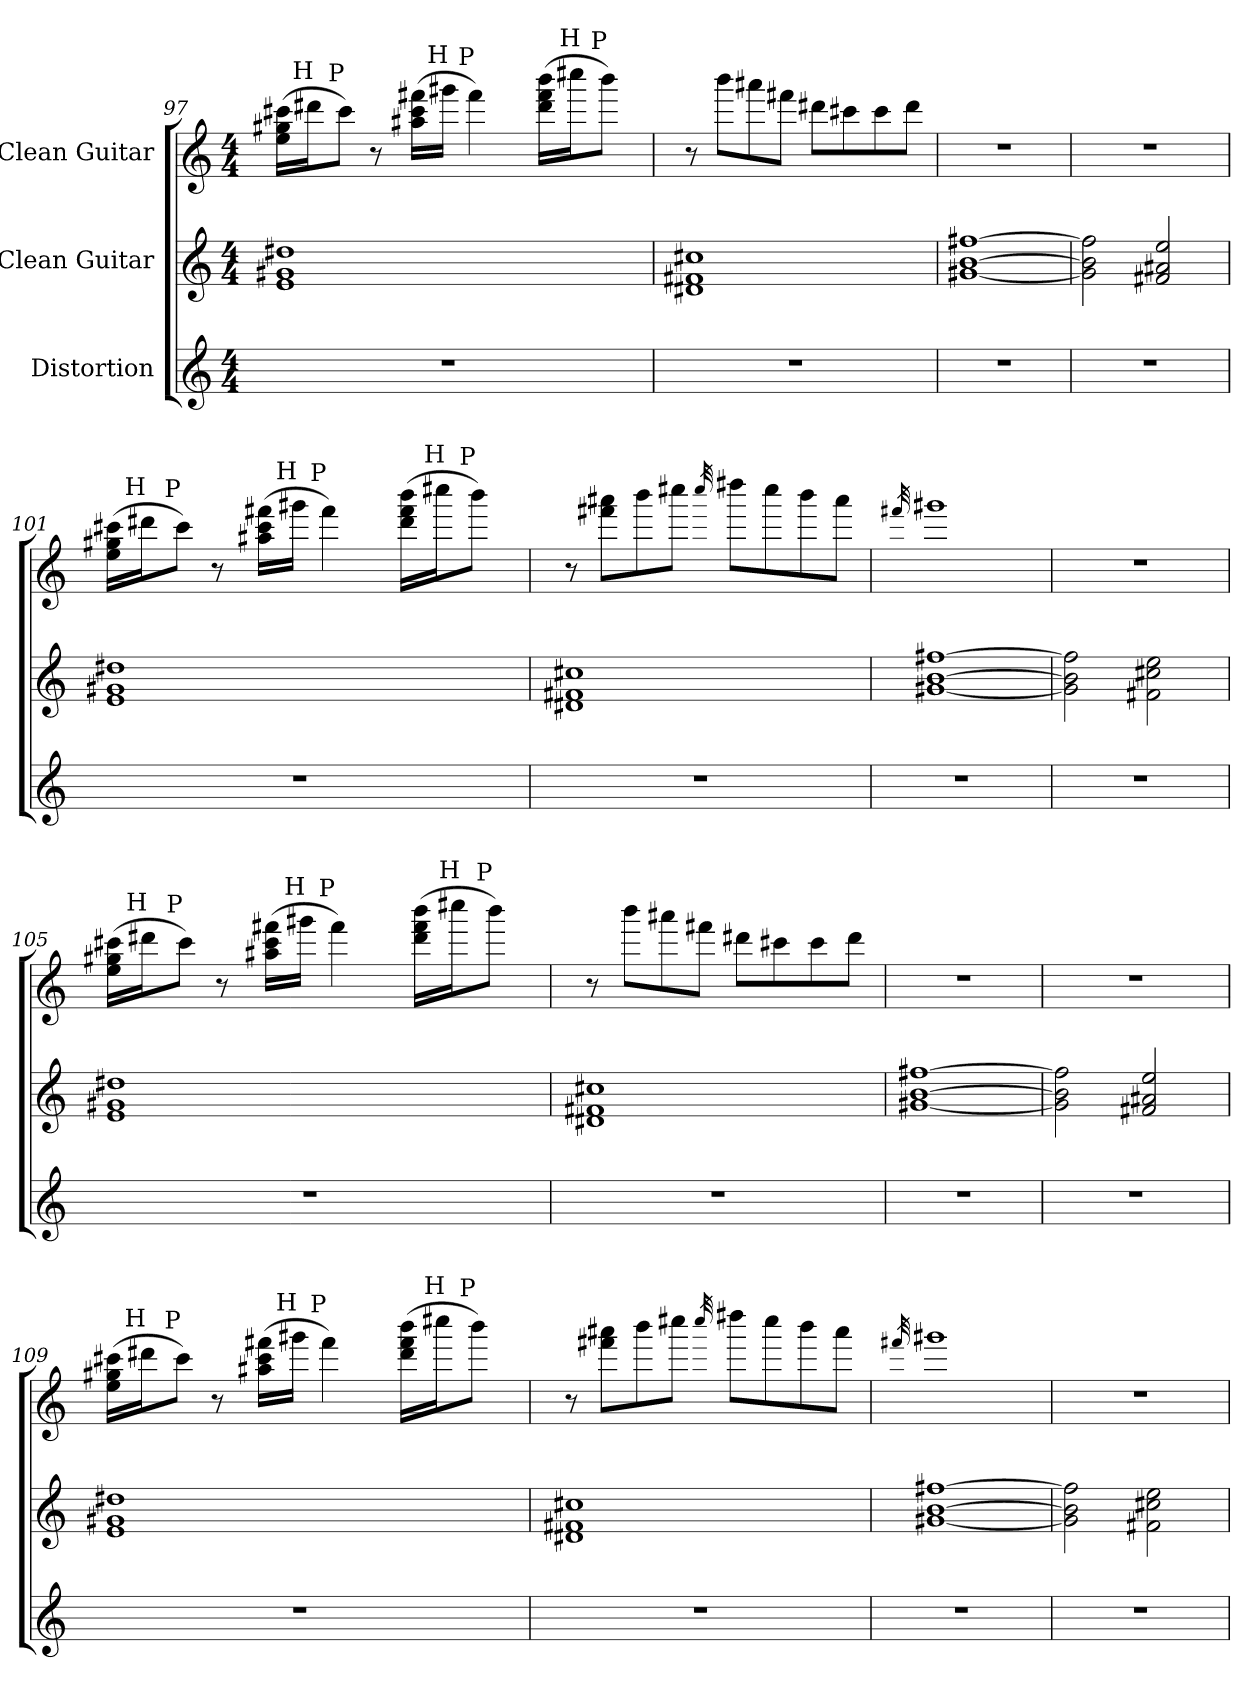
**kern	**kern	**kern
*part3	*part2	*part1
*staff3	*staff2	*staff1
*I"Distortion	*I"Clean Guitar	*I"Clean Guitar
*clefG2	*clefG2	*clefG2
*ITrd7c12	*ITrd7c12	*ITrd7c12
*k[]	*k[]	*k[]
*C:	*C:	*C:
*M4/4	*M4/4	*M4/4
=97	=97	=97
*	*	*^
*	*	*	*^
*	*	*	*	*^
*	*	*	*	*	*^
*	*	*	*	*	*	*^
*	*	*	*	*	*	*	*^
1r	1E 1G#X 1d#X	(16e\ 16g#X\ 16cc#X\LL	24ryy	12ryy	3ryy	3ryy	3%2ryy	3%2ryy
!	!	!	!LO:TX:a:t=H	!	!	!	!	!
.	.	.	3%2ryy	.	.	.	.	.
.	.	16dd#X\J	.	.	.	.	.	.
.	.	.	.	48ryy	.	.	.	.
!	!	!	!	!LO:TX:a:t=P	!	!	!	!
.	.	.	.	3%2ryy	.	.	.	.
.	.	8cc#\J)	.	.	.	.	.	.
.	.	8r	.	.	.	.	.	.
.	.	.	.	.	12ryy	12..ryy	.	.
.	.	(16a#X\ 16cc#\ 16ff#X\LL	.	.	.	.	.	.
!	!	!	!	!	!LO:TX:a:t=H	!	!	!
.	.	.	.	.	3..ryy	.	.	.
.	.	16gg#X\JJ	.	.	.	.	.	.
!	!	!	!	!	!	!LO:TX:a:t=P	!	!
.	.	.	.	.	.	3ryy	.	.
.	.	4ff#\)	.	.	.	.	.	.
.	.	.	.	.	.	.	12.ryy	6ryy
.	.	.	6..ryy	.	.	.	.	.
.	.	(16dd#\ 16ff#\ 16bb\LL	.	.	.	.	.	.
.	.	.	.	6ryy	.	.	.	.
!	!	!	!	!	!	!	!LO:TX:a:t=H	!
.	.	.	.	.	.	.	6ryy	.
.	.	16ccc#X\J	.	.	.	6ryy	.	.
.	.	.	.	.	.	.	.	48ryy
!	!	!	!	!	!	!	!	!LO:TX:a:t=P
.	.	.	.	.	.	.	.	12..ryy
.	.	8bb\J)	.	.	.	.	.	.
.	.	.	.	24.ryy	.	.	.	.
.	.	.	.	.	.	.	24ryy	.
.	.	.	.	.	.	48ryy	.	.
*	*	*v	*v	*v	*v	*v	*v	*v
!!LO:PB:g=z
=98	=98	=98
1r	1D#X 1F#X 1c#X	8r
.	.	8bb\L
.	.	8aa#X\
.	.	8ff#X\J
.	.	8dd#X\L
.	.	8cc#X\
.	.	8cc#\
.	.	8dd#\J
=99	=99	=99
1r	[1G#X [1B [1f#X	1r
=100	=100	=100
1r	2G#\] 2B\] 2f#\]	1r
.	2F#X/ 2A#X/ 2e/	.
=101	=101	=101
*	*	*^
*	*	*	*^
*	*	*	*	*^
*	*	*	*	*	*^
*	*	*	*	*	*	*^
*	*	*	*	*	*	*	*^
1r	1E 1G#X 1d#X	(16e\ 16g#X\ 16cc#X\LL	24ryy	12ryy	3ryy	3ryy	3%2ryy	3%2ryy
!	!	!	!LO:TX:a:t=H	!	!	!	!	!
.	.	.	3%2ryy	.	.	.	.	.
.	.	16dd#X\J	.	.	.	.	.	.
.	.	.	.	48ryy	.	.	.	.
!	!	!	!	!LO:TX:a:t=P	!	!	!	!
.	.	.	.	3%2ryy	.	.	.	.
.	.	8cc#\J)	.	.	.	.	.	.
.	.	8r	.	.	.	.	.	.
.	.	.	.	.	12ryy	12..ryy	.	.
.	.	(16a#X\ 16cc#\ 16ff#X\LL	.	.	.	.	.	.
!	!	!	!	!	!LO:TX:a:t=H	!	!	!
.	.	.	.	.	3..ryy	.	.	.
.	.	16gg#X\JJ	.	.	.	.	.	.
!	!	!	!	!	!	!LO:TX:a:t=P	!	!
.	.	.	.	.	.	3ryy	.	.
.	.	4ff#\)	.	.	.	.	.	.
.	.	.	.	.	.	.	12.ryy	6ryy
.	.	.	6..ryy	.	.	.	.	.
.	.	(16dd#\ 16ff#\ 16bb\LL	.	.	.	.	.	.
.	.	.	.	6ryy	.	.	.	.
!	!	!	!	!	!	!	!LO:TX:a:t=H	!
.	.	.	.	.	.	.	6ryy	.
.	.	16ccc#X\J	.	.	.	6ryy	.	.
.	.	.	.	.	.	.	.	48ryy
!	!	!	!	!	!	!	!	!LO:TX:a:t=P
.	.	.	.	.	.	.	.	12..ryy
.	.	8bb\J)	.	.	.	.	.	.
.	.	.	.	24.ryy	.	.	.	.
.	.	.	.	.	.	.	24ryy	.
.	.	.	.	.	.	48ryy	.	.
*	*	*v	*v	*v	*v	*v	*v	*v
!!LO:LB:g=z
=102	=102	=102
1r	1D#X 1F#X 1c#X	8r
.	.	8ff#X\ 8aa#X\L
.	.	8bb\
.	.	8ccc#X\J
.	.	32qccc#/
.	.	8ddd#X\L
.	.	8ccc#\
.	.	8bb\
.	.	8aa#\J
=103	=103	=103
.	.	32qff#X/
1r	[1G#X [1B [1f#X	1gg#X
=104	=104	=104
1r	2G#\] 2B\] 2f#\]	1r
.	2F#X\ 2c#X\ 2e\	.
=105	=105	=105
*	*	*^
*	*	*	*^
*	*	*	*	*^
*	*	*	*	*	*^
*	*	*	*	*	*	*^
*	*	*	*	*	*	*	*^
1r	1E 1G#X 1d#X	(16e\ 16g#X\ 16cc#X\LL	24ryy	12ryy	3ryy	3ryy	3%2ryy	3%2ryy
!	!	!	!LO:TX:a:t=H	!	!	!	!	!
.	.	.	3%2ryy	.	.	.	.	.
.	.	16dd#X\J	.	.	.	.	.	.
.	.	.	.	48ryy	.	.	.	.
!	!	!	!	!LO:TX:a:t=P	!	!	!	!
.	.	.	.	3%2ryy	.	.	.	.
.	.	8cc#\J)	.	.	.	.	.	.
.	.	8r	.	.	.	.	.	.
.	.	.	.	.	12ryy	12..ryy	.	.
.	.	(16a#X\ 16cc#\ 16ff#X\LL	.	.	.	.	.	.
!	!	!	!	!	!LO:TX:a:t=H	!	!	!
.	.	.	.	.	3..ryy	.	.	.
.	.	16gg#X\JJ	.	.	.	.	.	.
!	!	!	!	!	!	!LO:TX:a:t=P	!	!
.	.	.	.	.	.	3ryy	.	.
.	.	4ff#\)	.	.	.	.	.	.
.	.	.	.	.	.	.	12.ryy	6ryy
.	.	.	6..ryy	.	.	.	.	.
.	.	(16dd#\ 16ff#\ 16bb\LL	.	.	.	.	.	.
.	.	.	.	6ryy	.	.	.	.
!	!	!	!	!	!	!	!LO:TX:a:t=H	!
.	.	.	.	.	.	.	6ryy	.
.	.	16ccc#X\J	.	.	.	6ryy	.	.
.	.	.	.	.	.	.	.	48ryy
!	!	!	!	!	!	!	!	!LO:TX:a:t=P
.	.	.	.	.	.	.	.	12..ryy
.	.	8bb\J)	.	.	.	.	.	.
.	.	.	.	24.ryy	.	.	.	.
.	.	.	.	.	.	.	24ryy	.
.	.	.	.	.	.	48ryy	.	.
*	*	*v	*v	*v	*v	*v	*v	*v
!!LO:LB:g=z
=106	=106	=106
1r	1D#X 1F#X 1c#X	8r
.	.	8bb\L
.	.	8aa#X\
.	.	8ff#X\J
.	.	8dd#X\L
.	.	8cc#X\
.	.	8cc#\
.	.	8dd#\J
=107	=107	=107
1r	[1G#X [1B [1f#X	1r
=108	=108	=108
1r	2G#\] 2B\] 2f#\]	1r
.	2F#X/ 2A#X/ 2e/	.
=109	=109	=109
*	*	*^
*	*	*	*^
*	*	*	*	*^
*	*	*	*	*	*^
*	*	*	*	*	*	*^
*	*	*	*	*	*	*	*^
1r	1E 1G#X 1d#X	(16e\ 16g#X\ 16cc#X\LL	24ryy	12ryy	3ryy	3ryy	3%2ryy	3%2ryy
!	!	!	!LO:TX:a:t=H	!	!	!	!	!
.	.	.	3%2ryy	.	.	.	.	.
.	.	16dd#X\J	.	.	.	.	.	.
.	.	.	.	48ryy	.	.	.	.
!	!	!	!	!LO:TX:a:t=P	!	!	!	!
.	.	.	.	3%2ryy	.	.	.	.
.	.	8cc#\J)	.	.	.	.	.	.
.	.	8r	.	.	.	.	.	.
.	.	.	.	.	12ryy	12..ryy	.	.
.	.	(16a#X\ 16cc#\ 16ff#X\LL	.	.	.	.	.	.
!	!	!	!	!	!LO:TX:a:t=H	!	!	!
.	.	.	.	.	3..ryy	.	.	.
.	.	16gg#X\JJ	.	.	.	.	.	.
!	!	!	!	!	!	!LO:TX:a:t=P	!	!
.	.	.	.	.	.	3ryy	.	.
.	.	4ff#\)	.	.	.	.	.	.
.	.	.	.	.	.	.	12.ryy	6ryy
.	.	.	6..ryy	.	.	.	.	.
.	.	(16dd#\ 16ff#\ 16bb\LL	.	.	.	.	.	.
.	.	.	.	6ryy	.	.	.	.
!	!	!	!	!	!	!	!LO:TX:a:t=H	!
.	.	.	.	.	.	.	6ryy	.
.	.	16ccc#X\J	.	.	.	6ryy	.	.
.	.	.	.	.	.	.	.	48ryy
!	!	!	!	!	!	!	!	!LO:TX:a:t=P
.	.	.	.	.	.	.	.	12..ryy
.	.	8bb\J)	.	.	.	.	.	.
.	.	.	.	24.ryy	.	.	.	.
.	.	.	.	.	.	.	24ryy	.
.	.	.	.	.	.	48ryy	.	.
*	*	*v	*v	*v	*v	*v	*v	*v
!!LO:LB:g=z
=110	=110	=110
1r	1D#X 1F#X 1c#X	8r
.	.	8ff#X\ 8aa#X\L
.	.	8bb\
.	.	8ccc#X\J
.	.	32qccc#/
.	.	8ddd#X\L
.	.	8ccc#\
.	.	8bb\
.	.	8aa#\J
=111	=111	=111
.	.	32qff#X/
1r	[1G#X [1B [1f#X	1gg#X
=112	=112	=112
1r	2G#\] 2B\] 2f#\]	1r
.	2F#X\ 2c#X\ 2e\	.
=	=	=
*-	*-	*-
